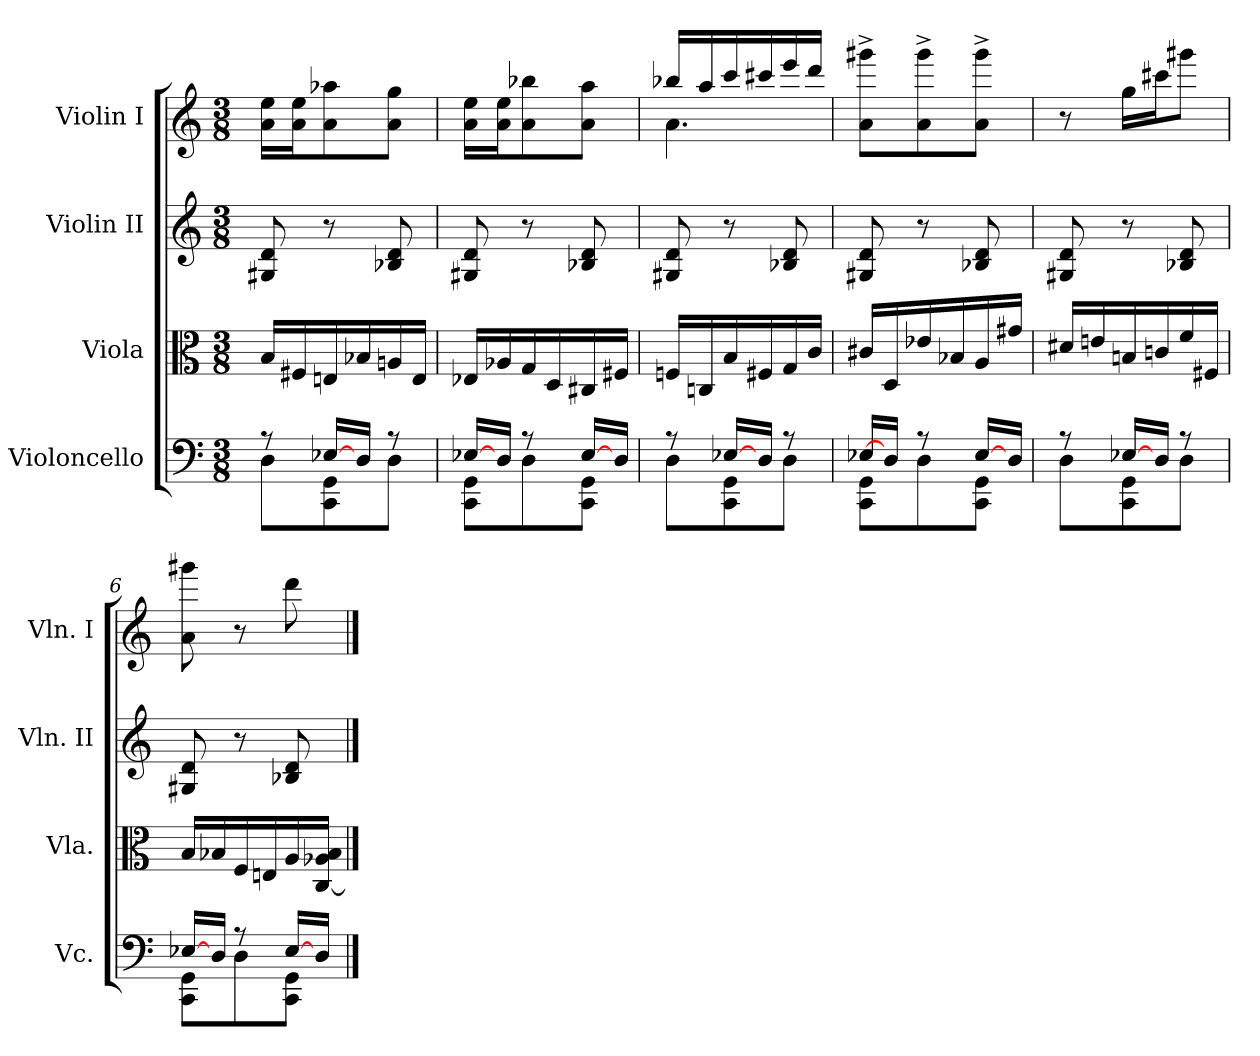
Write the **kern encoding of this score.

**kern	**kern	**kern	**kern
*part4	*part3	*part2	*part1
*staff4	*staff3	*staff2	*staff1
*I"Violoncello	*I"Viola	*I"Violin II	*I"Violin I
*I'Vc.	*I'Vla.	*I'Vln. II	*I'Vln. I
*clefF4	*clefC3	*clefG2	*clefG2
*k[]	*k[]	*k[]	*k[]
*M3/8	*M3/8	*M3/8	*M3/8
=1	=1	=1	=1
*^	*	*	*
8r	8DL	16BLL	8G#X 8d	16a 16eeLL
.	.	16F#X	.	16a 16eeJ
[16E-XLL	8CC 8GG	16En	8r	8a 8aa-X
16DJJ	.	16B-X	.	.
8r	8DJ	16An	8B-X 8d	8a 8ggJ
.	.	16EJJ	.	.
=2	=2	=2	=2	=2
[16E-XLL	8CC 8GGL	16E-XLL	8G#X 8d	16a 16eeLL
16DJJ	.	16A-X	.	16a 16eeJ
8r	8D	16G	8r	8a 8bb-X
.	.	16D	.	.
[16E-LL	8CC 8GGJ	16C#X	8B-X 8d	8a 8aaJ
16DJJ	.	16F#XJJ	.	.
=3	=3	=3	=3	=3
*	*	*	*	*^
8r	8DL	16FnLL	8G#X 8d	16bb-XLL	4.a
.	.	16Cn	.	16aa	.
[16E-XLL	8CC 8GG	16B	8r	16ccc	.
16DJJ	.	16F#X	.	16ccc#X	.
8r	8DJ	16G	8B-X 8d	16eee	.
.	.	16cJJ	.	16dddJJ	.
*	*	*	*	*v	*v
=4	=4	=4	=4	=4
[16E-XLL	8CC 8GGL	16c#XLL	8G#X 8d	8a^ 8ggg#X^L
16DJJ	.	16D	.	.
8r	8D	16e-X	8r	8a^ 8ggg#^
.	.	16B-X	.	.
[16E-LL	8CC 8GGJ	16A	8B-X 8d	8a^ 8ggg#^J
16DJJ	.	16g#XJJ	.	.
=5	=5	=5	=5	=5
8r	8DL	16d#XLL	8G#X 8d	8r
.	.	16en	.	.
[16E-XLL	8CC 8GG	16Bn	8r	16ggLL
16DJJ	.	16cn	.	16ccc#XJ
8r	8DJ	16f	8B-X 8d	8ggg#XJ
.	.	16F#XJJ	.	.
=6	=6	=6	=6	=6
[16E-XLL	8CC 8GGL	16BLL	8G#X 8d	8a 8ggg#X
16DJJ	.	16B-X	.	.
8r	8D	16F	8r	8r
.	.	16En	.	.
[16E-LL	8CC 8GGJ	16A	8B-X 8d	8ddd
16DJJ	.	[16C 16A-X 16B-JJ	.	.
*v	*v	*	*	*
==	==	==	==
*-	*-	*-	*-
